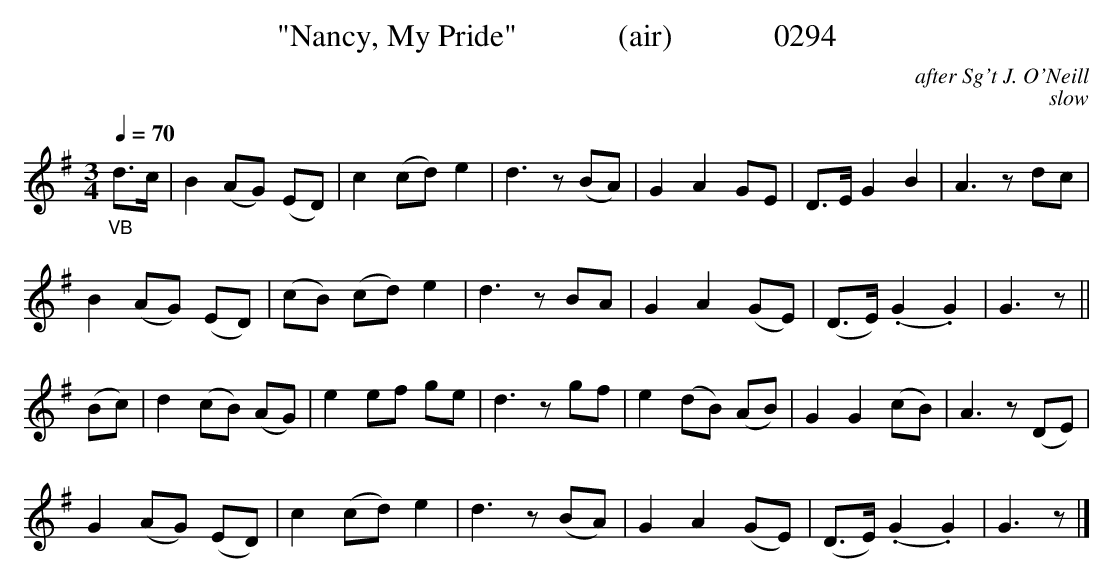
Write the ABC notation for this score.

X:1
T:"Nancy, My Pride"             (air)             0294
C:after Sg't J. O'Neill
C:slow
Q:1/4=70
M:3/4
L:1/8
K:G
"_VB"d3/2c/2|B2(AG) (ED)|c2(cd) e2|d3z(BA)|G2A2GE|D3/2E/2 G2B2|A3zdc|
B2(AG) (ED)|(cB) (cd) e2|d3zBA|G2A2(GE)|(D3/2E/2) (.G2.G2)|G3z||
(Bc)|d2(cB) (AG)|e2ef ge|d3zgf|e2(dB) (AB)|G2G2(cB)|A3z(DE)|
G2(AG) (ED)|c2(cd) e2|d3z(BA)|G2A2(GE)|(D3/2E/2) (.G2.G2)|G3z|]
